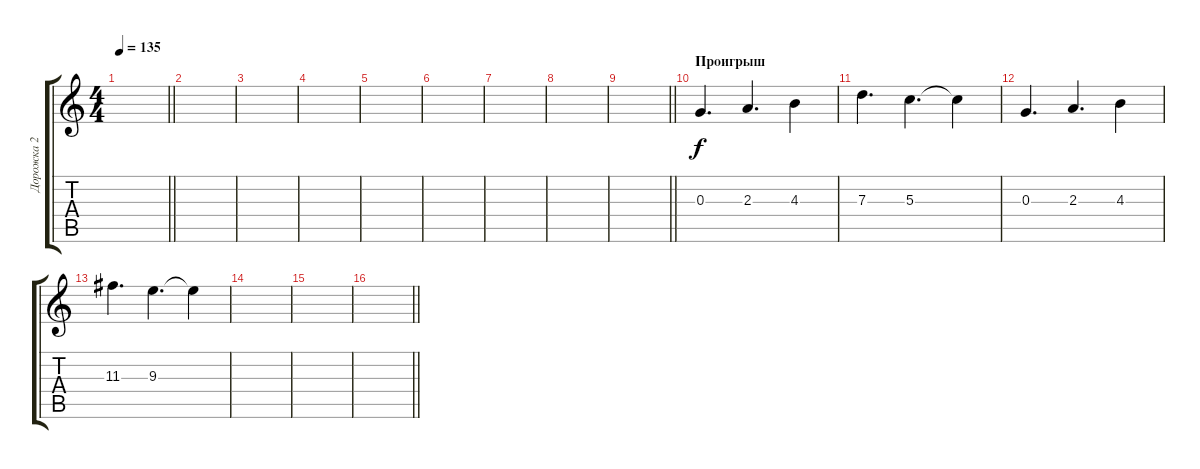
\track ("Дорожка 2" "Дорожка 2") {instrument distortionguitar}
\staff {score tabs}
\tuning (E4 B3 G3 D3 A2 E2) {hide}
\ts (4 4)
\tempo 135
\clef g2
\barLineRight lightlight
\ks c
|
\section ("" "")
|
|
|
|
|
|
|
\barLineRight lightlight
|
\section ("" "Проигрыш")
0.3.4{d} 2.3.4{d} 4.3.4 |
7.3.4{d} 5.3.4{d} 5.3{t}.4 |
0.3.4{d} 2.3.4{d} 4.3.4 |
11.3.4{d} 9.3.4{d} 9.3{t}.4 |
|
|
\barLineRight lightlight
